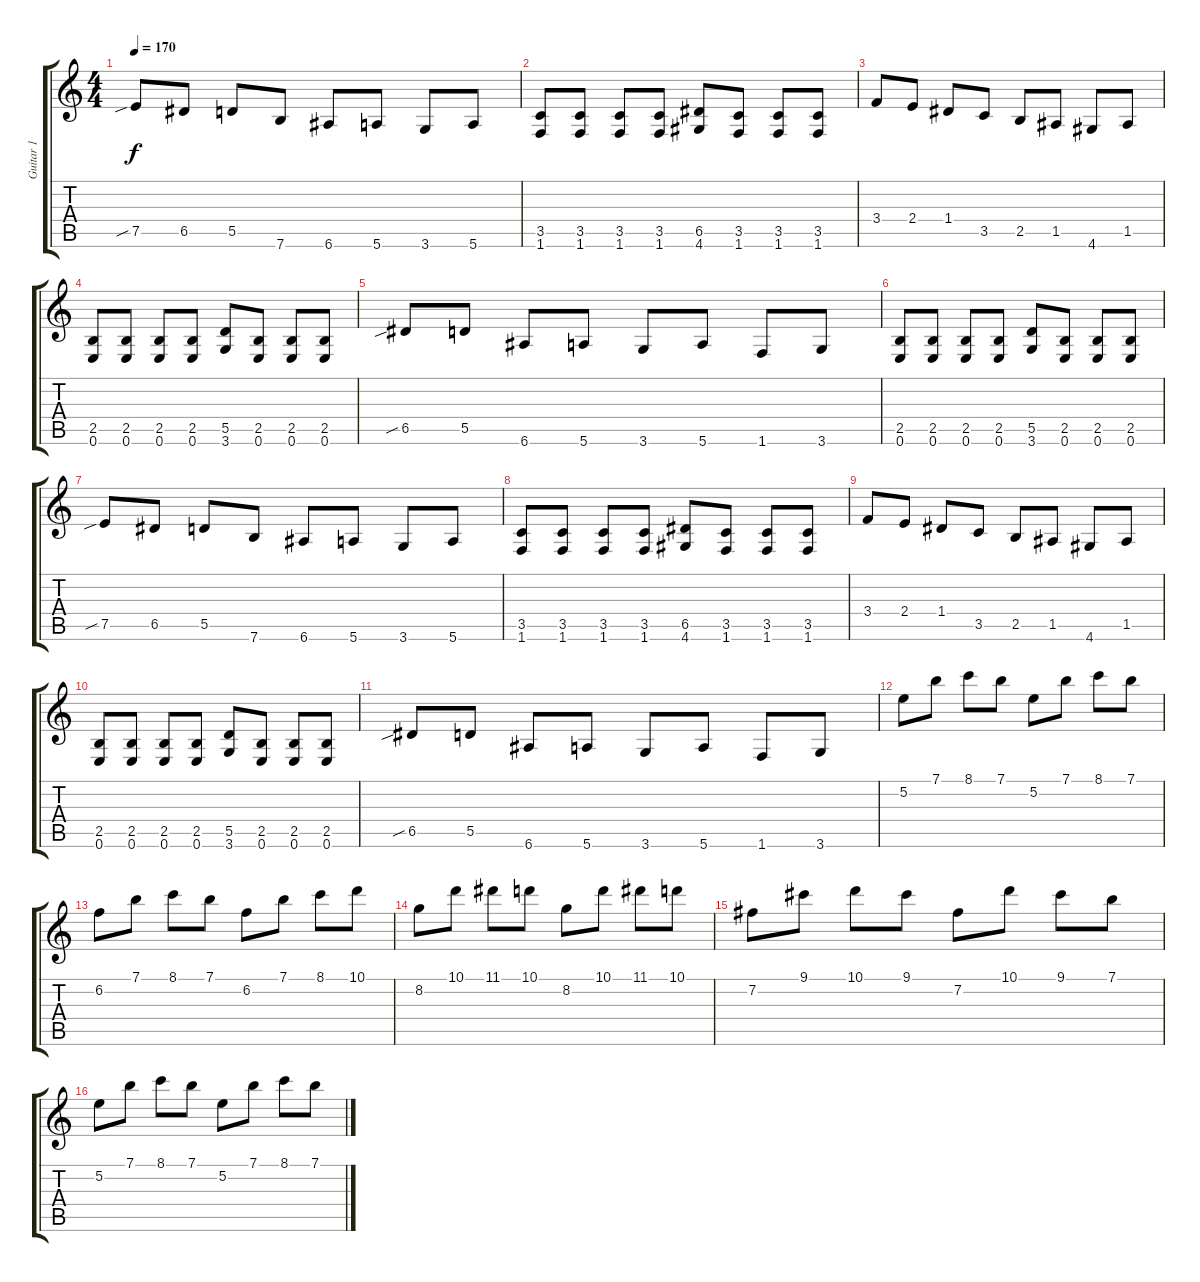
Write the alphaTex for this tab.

\track ("Guitar 1" "Guitar 1") {instrument distortionguitar}
\staff {score tabs}
\tuning (E4 B3 G3 D3 A2 E2) {hide}
\ts (4 4)
\tempo 170
\clef g2
\ks c
7.5{sib}.8{dy f} 6.5.8 5.5.8 7.6.8 6.6.8 5.6.8 3.6.8 5.6.8 |
(3.5 1.6).8 (3.5 1.6).8 (3.5 1.6).8 (3.5 1.6).8 (6.5 4.6).8 (3.5 1.6).8 (3.5 1.6).8 (3.5 1.6).8 |
3.4.8 2.4.8 1.4.8 3.5.8 2.5.8 1.5.8 4.6.8 1.5.8 |
(2.5 0.6).8 (2.5 0.6).8 (2.5 0.6).8 (2.5 0.6).8 (5.5 3.6).8 (2.5 0.6).8 (2.5 0.6).8 (2.5 0.6).8 |
6.5{sib}.8 5.5.8 6.6.8 5.6.8 3.6.8 5.6.8 1.6.8 3.6.8 |
(2.5 0.6).8 (2.5 0.6).8 (2.5 0.6).8 (2.5 0.6).8 (5.5 3.6).8 (2.5 0.6).8 (2.5 0.6).8 (2.5 0.6).8 |
7.5{sib}.8 6.5.8 5.5.8 7.6.8 6.6.8 5.6.8 3.6.8 5.6.8 |
(3.5 1.6).8 (3.5 1.6).8 (3.5 1.6).8 (3.5 1.6).8 (6.5 4.6).8 (3.5 1.6).8 (3.5 1.6).8 (3.5 1.6).8 |
3.4.8 2.4.8 1.4.8 3.5.8 2.5.8 1.5.8 4.6.8 1.5.8 |
(2.5 0.6).8 (2.5 0.6).8 (2.5 0.6).8 (2.5 0.6).8 (5.5 3.6).8 (2.5 0.6).8 (2.5 0.6).8 (2.5 0.6).8 |
6.5{sib}.8 5.5.8 6.6.8 5.6.8 3.6.8 5.6.8 1.6.8 3.6.8 |
5.2.8 7.1.8 8.1.8 7.1.8 5.2.8 7.1.8 8.1.8 7.1.8 |
6.2.8 7.1.8 8.1.8 7.1.8 6.2.8 7.1.8 8.1.8 10.1.8 |
8.2.8 10.1.8 11.1.8 10.1.8 8.2.8 10.1.8 11.1.8 10.1.8 |
7.2.8 9.1.8 10.1.8 9.1.8 7.2.8 10.1.8 9.1.8 7.1.8 |
5.2.8 7.1.8 8.1.8 7.1.8 5.2.8 7.1.8 8.1.8 7.1.8
